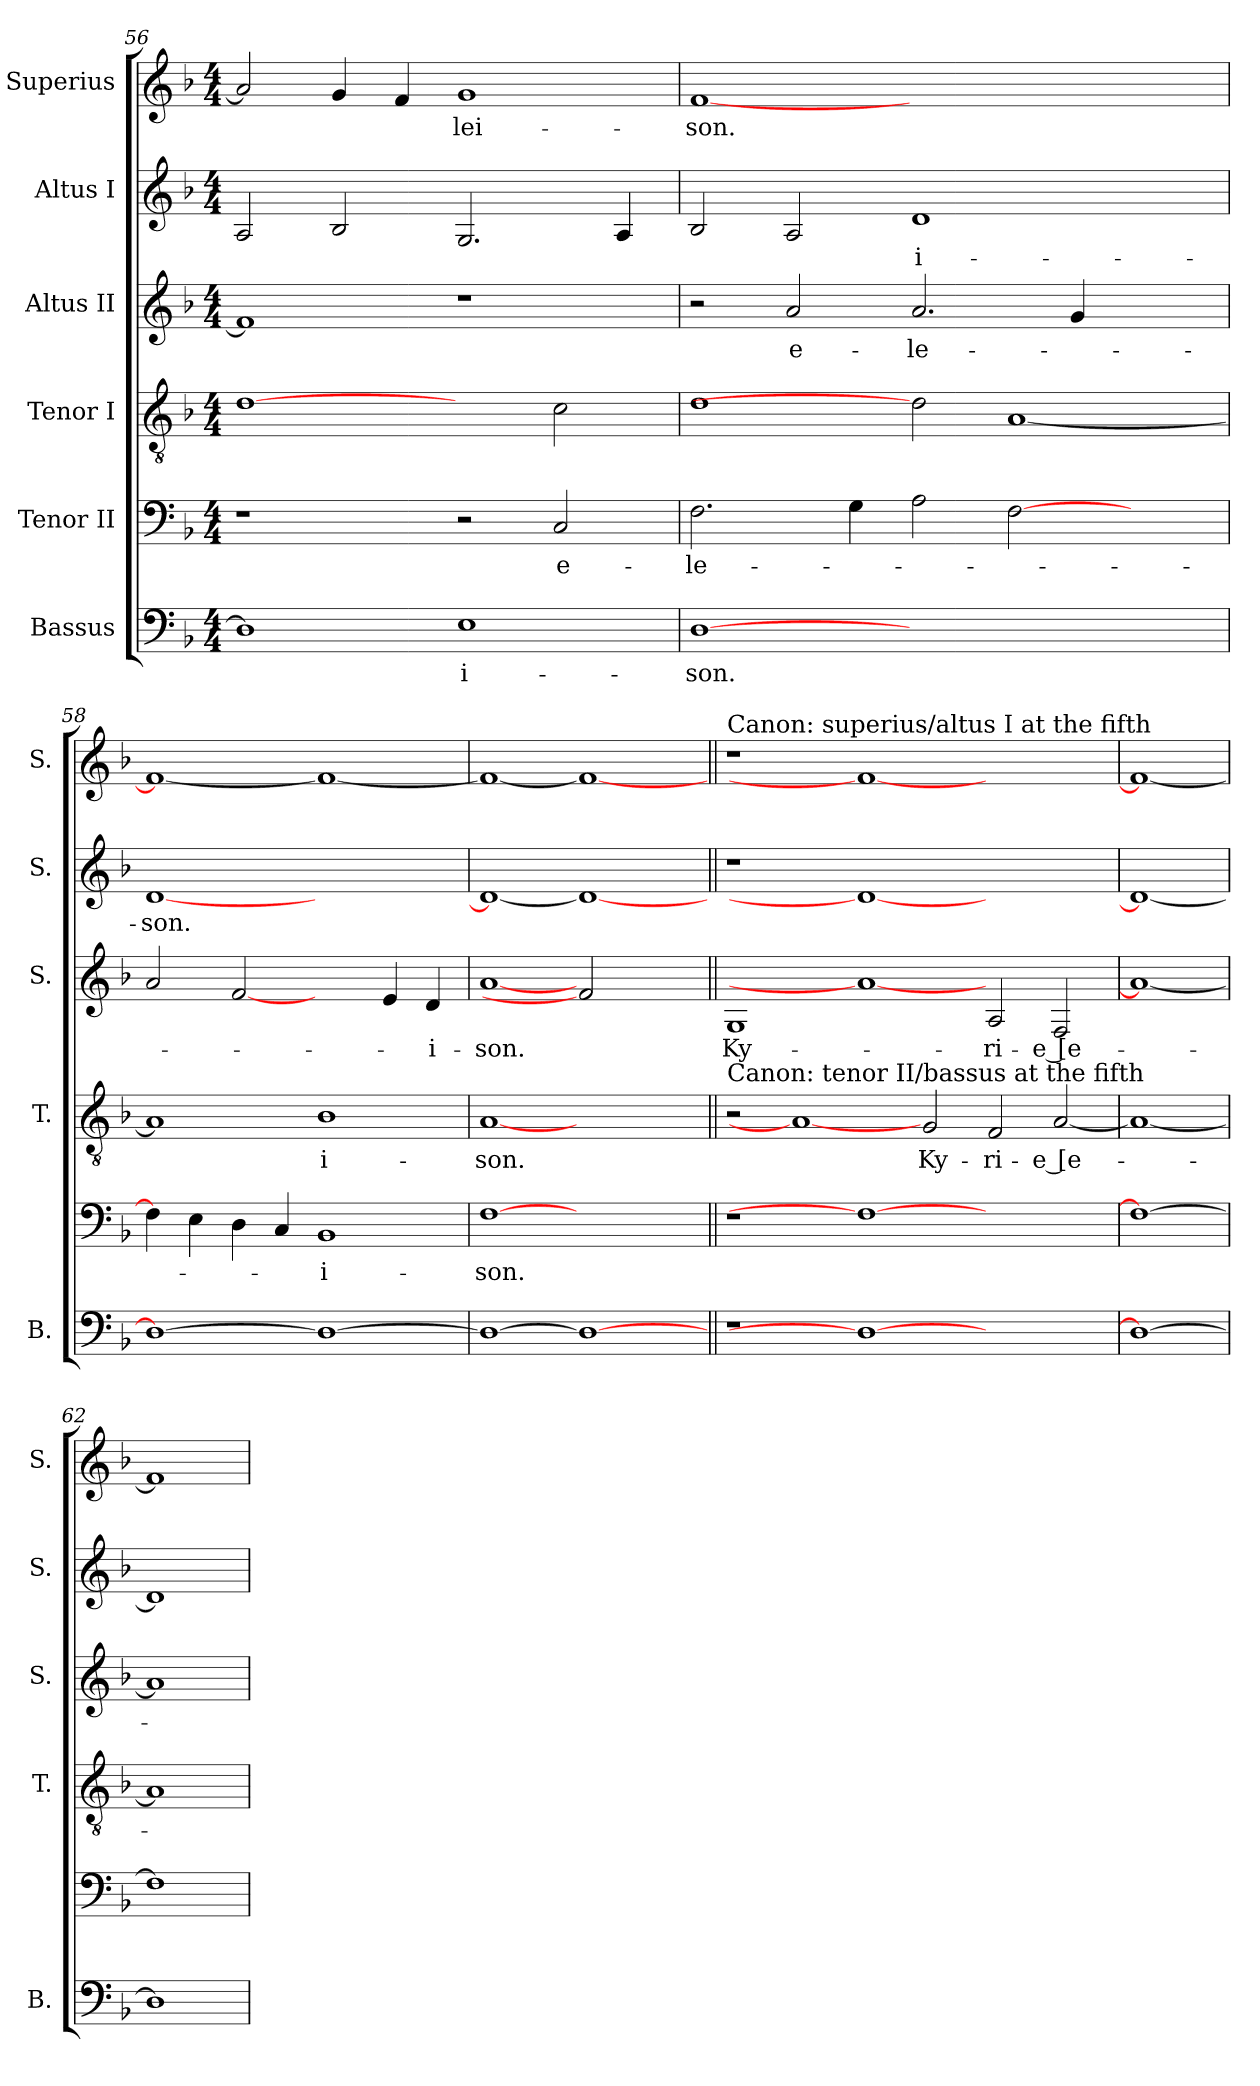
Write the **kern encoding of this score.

**kern	**text	**kern	**text	**kern	**text	**kern	**text	**kern	**text	**kern	**text
*part6	*part6	*part5	*part5	*part4	*part4	*part3	*part3	*part2	*part2	*part1	*part1
*staff6	*staff6	*staff5	*staff5	*staff4	*staff4	*staff3	*staff3	*staff2	*staff2	*staff1	*staff1
*I"Bassus	*	*I"Tenor II	*	*I"Tenor I	*	*I"Altus II	*	*I"Altus I	*	*I"Superius	*
*I'B.	*	*	*	*I'T.	*	*I'S.	*	*I'S.	*	*I'S.	*
*clefF4	*	*clefF4	*	*clefGv2	*	*clefG2	*	*clefG2	*	*clefG2	*
*	*	*	*	*ITrd7c12	*	*	*	*	*	*	*
*k[b-]	*	*k[b-]	*	*k[b-]	*	*k[b-]	*	*k[b-]	*	*k[b-]	*
*F:	*	*F:	*	*F:	*	*F:	*	*F:	*	*F:	*
*M4/4	*	*M4/4	*	*M4/4	*	*M4/4	*	*M4/4	*	*M4/4	*
=56	=56	=56	=56	=56	=56	=56	=56	=56	=56	=56	=56
1Di]	.	1r	.	[1Di	.	1fi]	.	2Ai/	.	2ai/]	.
.	.	.	.	.	.	.	.	2B-i/	.	4gi/	.
.	.	.	.	.	.	.	.	.	.	4fi/	.
!	!LO:LY:b:color=#000000	!	!	!	!	!	!	!	!	!	!
!	!	!	!	!	!	!	!	!	!	!	!LO:LY:b:color=#000000
1Ei	-i-	2r	.	2ryy	.	1r	.	2.Gi/	.	1gi	-lei-
!	!	!	!LO:LY:b:color=#000000	!	!	!	!	!	!	!	!
.	.	2Ci/	e-	2Ci\	.	.	.	.	.	.	.
.	.	.	.	.	.	.	.	4Ai/	.	.	.
=57	=57	=57	=57	=57	=57	=57	=57	=57	=57	=57	=57
!	!LO:LY:b:color=#000000	!	!	!	!	!	!	!	!	!	!
!	!	!	!LO:LY:b:color=#000000	!	!	!	!	!	!	!	!
!	!	!	!	!	!	!	!	!	!	!	!LO:LY:b:color=#000000
[>1Di	-son.	2.Fi\	-le-	1Di	.	2r	.	2B-i/	.	[<1fi	-son.
!	!	!	!	!	!	!	!LO:LY:b:color=#000000	!	!	!	!
.	.	.	.	.	.	2ai/	e-	2Ai/	.	.	.
.	.	4Gi\	.	.	.	.	.	.	.	.	.
!	!	!	!	!	!	!	!LO:LY:b:color=#000000	!	!	!	!
!	!	!	!	!	!	!	!	!	!LO:LY:b:color=#000000	!	!
1.ryy	.	2Ai\	.	2Di]	.	2.ai/	-le-	1di	-i-	1.ryy	.
.	.	[>2Fi\	.	[<1AAi	.	.	.	.	.	.	.
.	.	.	.	.	.	4gi/	.	.	.	.	.
.	.	2ryy	.	.	.	2ryy	.	2ryy	.	.	.
=58	=58	=58	=58	=58	=58	=58	=58	=58	=58	=58	=58
!	!	!	!	!	!	!	!	!	!LO:LY:b:color=#000000	!	!
1Di_>	.	4Fi\]	.	1AAi]	.	2ai/	.	[<1di	-son.	1fi_<	.
.	.	4Ei\	.	.	.	.	.	.	.	.	.
.	.	4Di\	.	.	.	[2fi	.	.	.	.	.
.	.	4Ci/	.	.	.	.	.	.	.	.	.
!	!	!	!LO:LY:b:color=#000000	!	!	!	!	!	!	!	!
!	!	!	!	!	!LO:LY:b:color=#000000	!	!	!	!	!	!
1Di_	.	1BB-i	-i-	1BB-i	-i-	2ryy	.	1ryy	.	1fi_	.
.	.	.	.	.	.	4ei/	.	.	.	.	.
!	!	!	!	!	!	!	!LO:LY:b:color=#000000	!	!	!	!
.	.	.	.	.	.	4di/	-i-	.	.	.	.
=59	=59	=59	=59	=59	=59	=59	=59	=59	=59	=59	=59
!	!	!	!LO:LY:b:color=#000000	!	!	!	!	!	!	!	!
!	!	!	!	!	!LO:LY:b:color=#000000	!	!	!	!	!	!
!	!	!	!	!	!	!	!LO:LY:b:color=#000000	!	!	!	!
1Di_>	.	[1Fi	-son.	[1AAi	-son.	[1ai	-son.	1di_<	.	1fi_<	.
1Di_	.	1ryy	.	1ryy	.	2fi]	.	1di_	.	1fi_	.
.	.	.	.	.	.	2ryy	.	.	.	.	.
!!LO:LB:g=z
=60||	=60||	=60||	=60||	=60||	=60||	=60||	=60||	=60||	=60||	=60||	=60||
!LO:N:vis=1	!	!LO:N:vis=1	!	!	!	!	!	!	!	!	!
!	!	!	!	!	!	!	!	!	!	!LO:TX:a:t=Canon&colon; superius/altus I at the fifth	!
!	!	!	!	!LO:TX:a:t=Canon&colon; tenor II/bassus at the fifth	!	!	!	!	!	!	!
!	!	!	!	!	!	!	!LO:LY:b:color=#000000	!LO:N:vis=1	!	!LO:N:vis=1	!
1r	.	1r	.	2r	.	1Gi	Ky-	1r	.	1r	.
.	.	.	.	1AAi_	.	.	.	.	.	.	.
1Di_	.	1Fi_	.	.	.	1ai_	.	1di_	.	1fi_	.
!	!	!	!	!	!LO:LY:b:color=#000000	!	!	!	!	!	!
.	.	.	.	2GGi/	Ky-	.	.	.	.	.	.
!	!	!	!	!	!LO:LY:b:color=#000000	!	!	!	!	!	!
!	!	!	!	!	!	!	!LO:LY:b:color=#000000	!	!	!	!
1ryy	.	1ryy	.	2FFi/	-ri-	2Ai/	-ri-	1ryy	.	1ryy	.
!	!	!	!	!	!LO:LY:b:color=#000000	!	!	!	!	!	!
!	!	!	!	!	!	!	!LO:LY:b:color=#000000	!	!	!	!
.	.	.	.	[<2AAi/	-e [e-	2Fi/	-e [e-	.	.	.	.
=61	=61	=61	=61	=61	=61	=61	=61	=61	=61	=61	=61
1Di_	.	1Fi_	.	1AAi_	.	1ai_	.	1di_	.	1fi_	.
=62	=62	=62	=62	=62	=62	=62	=62	=62	=62	=62	=62
1Di]	.	1Fi]	.	1AAi]	.	1ai]	.	1di]	.	1fi]	.
=	=	=	=	=	=	=	=	=	=	=	=
*-	*-	*-	*-	*-	*-	*-	*-	*-	*-	*-	*-
